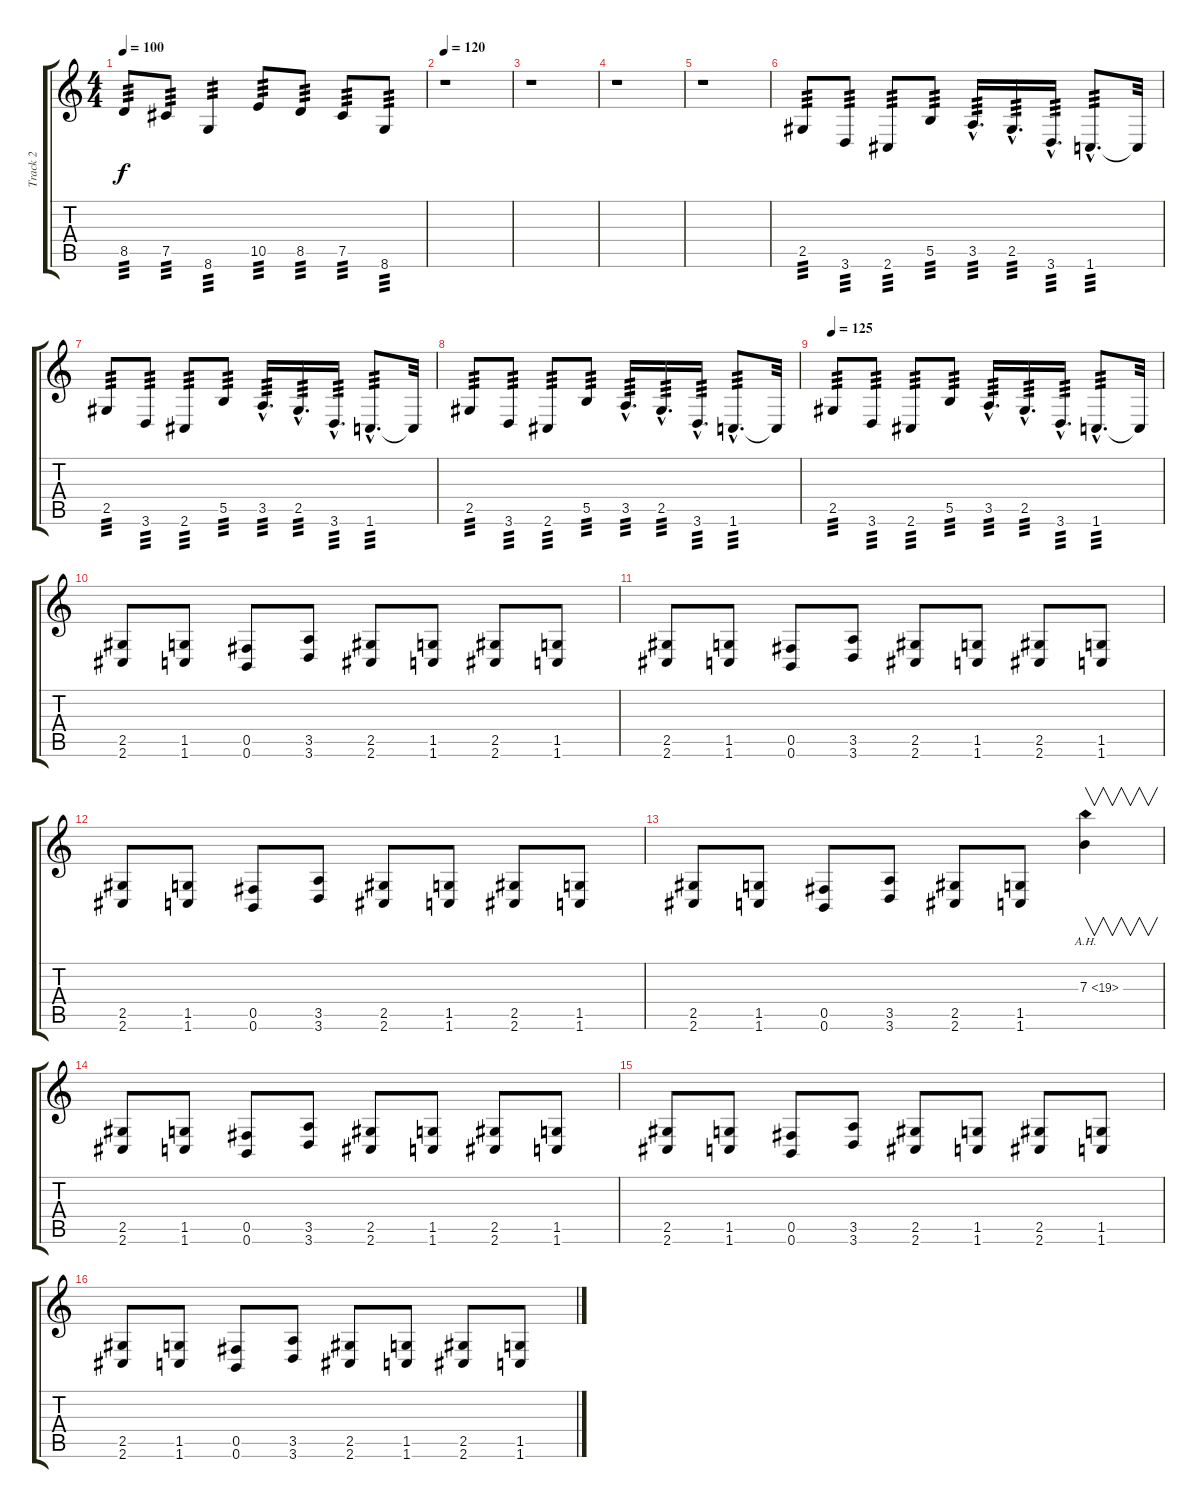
\track ("Track 2" "Track 2") {instrument distortionguitar}
\staff {score tabs}
\tuning (Db4 Ab3 E3 B2 Gb2 B1) {hide}
\ts (4 4)
\tempo 100
\clef g2
\ks c
8.5.8{tp 3 dy f} 7.5.8{tp 3} 8.6.4{tp 3} 10.5.8{tp 3} 8.5.8{tp 3} 7.5.8{tp 3} 8.6.8{tp 3} |
\tempo 120
r.1 |
r.1 |
r.1 |
r.1 |
2.5.8{tp 3} 3.6.8{tp 3} 2.6.8{tp 3} 5.5.8{tp 3} 3.5{hac}.16{d tp 3} 2.5{hac}.16{d tp 3} 3.6{hac}.16{d tp 3} 1.6{hac}.8{d tp 3} 1.6{t}.32 |
2.5.8{tp 3} 3.6.8{tp 3} 2.6.8{tp 3} 5.5.8{tp 3} 3.5{hac}.16{d tp 3} 2.5{hac}.16{d tp 3} 3.6{hac}.16{d tp 3} 1.6{hac}.8{d tp 3} 1.6{t}.32 |
2.5.8{tp 3} 3.6.8{tp 3} 2.6.8{tp 3} 5.5.8{tp 3} 3.5{hac}.16{d tp 3} 2.5{hac}.16{d tp 3} 3.6{hac}.16{d tp 3} 1.6{hac}.8{d tp 3} 1.6{t}.32 |
\tempo 125
2.5.8{tp 3} 3.6.8{tp 3} 2.6.8{tp 3} 5.5.8{tp 3} 3.5{hac}.16{d tp 3} 2.5{hac}.16{d tp 3} 3.6{hac}.16{d tp 3} 1.6{hac}.8{d tp 3} 1.6{t}.32 |
(2.5 2.6).8 (1.5 1.6).8 (0.5 0.6).8 (3.5 3.6).8 (2.5 2.6).8 (1.5 1.6).8 (2.5 2.6).8 (1.5 1.6).8 |
(2.5 2.6).8 (1.5 1.6).8 (0.5 0.6).8 (3.5 3.6).8 (2.5 2.6).8 (1.5 1.6).8 (2.5 2.6).8 (1.5 1.6).8 |
(2.5 2.6).8 (1.5 1.6).8 (0.5 0.6).8 (3.5 3.6).8 (2.5 2.6).8 (1.5 1.6).8 (2.5 2.6).8 (1.5 1.6).8 |
(2.5 2.6).8 (1.5 1.6).8 (0.5 0.6).8 (3.5 3.6).8 (2.5 2.6).8 (1.5 1.6).8 7.3{ah 12}.4{v} |
(2.5 2.6).8 (1.5 1.6).8 (0.5 0.6).8 (3.5 3.6).8 (2.5 2.6).8 (1.5 1.6).8 (2.5 2.6).8 (1.5 1.6).8 |
(2.5 2.6).8 (1.5 1.6).8 (0.5 0.6).8 (3.5 3.6).8 (2.5 2.6).8 (1.5 1.6).8 (2.5 2.6).8 (1.5 1.6).8 |
(2.5 2.6).8 (1.5 1.6).8 (0.5 0.6).8 (3.5 3.6).8 (2.5 2.6).8 (1.5 1.6).8 (2.5 2.6).8 (1.5 1.6).8
